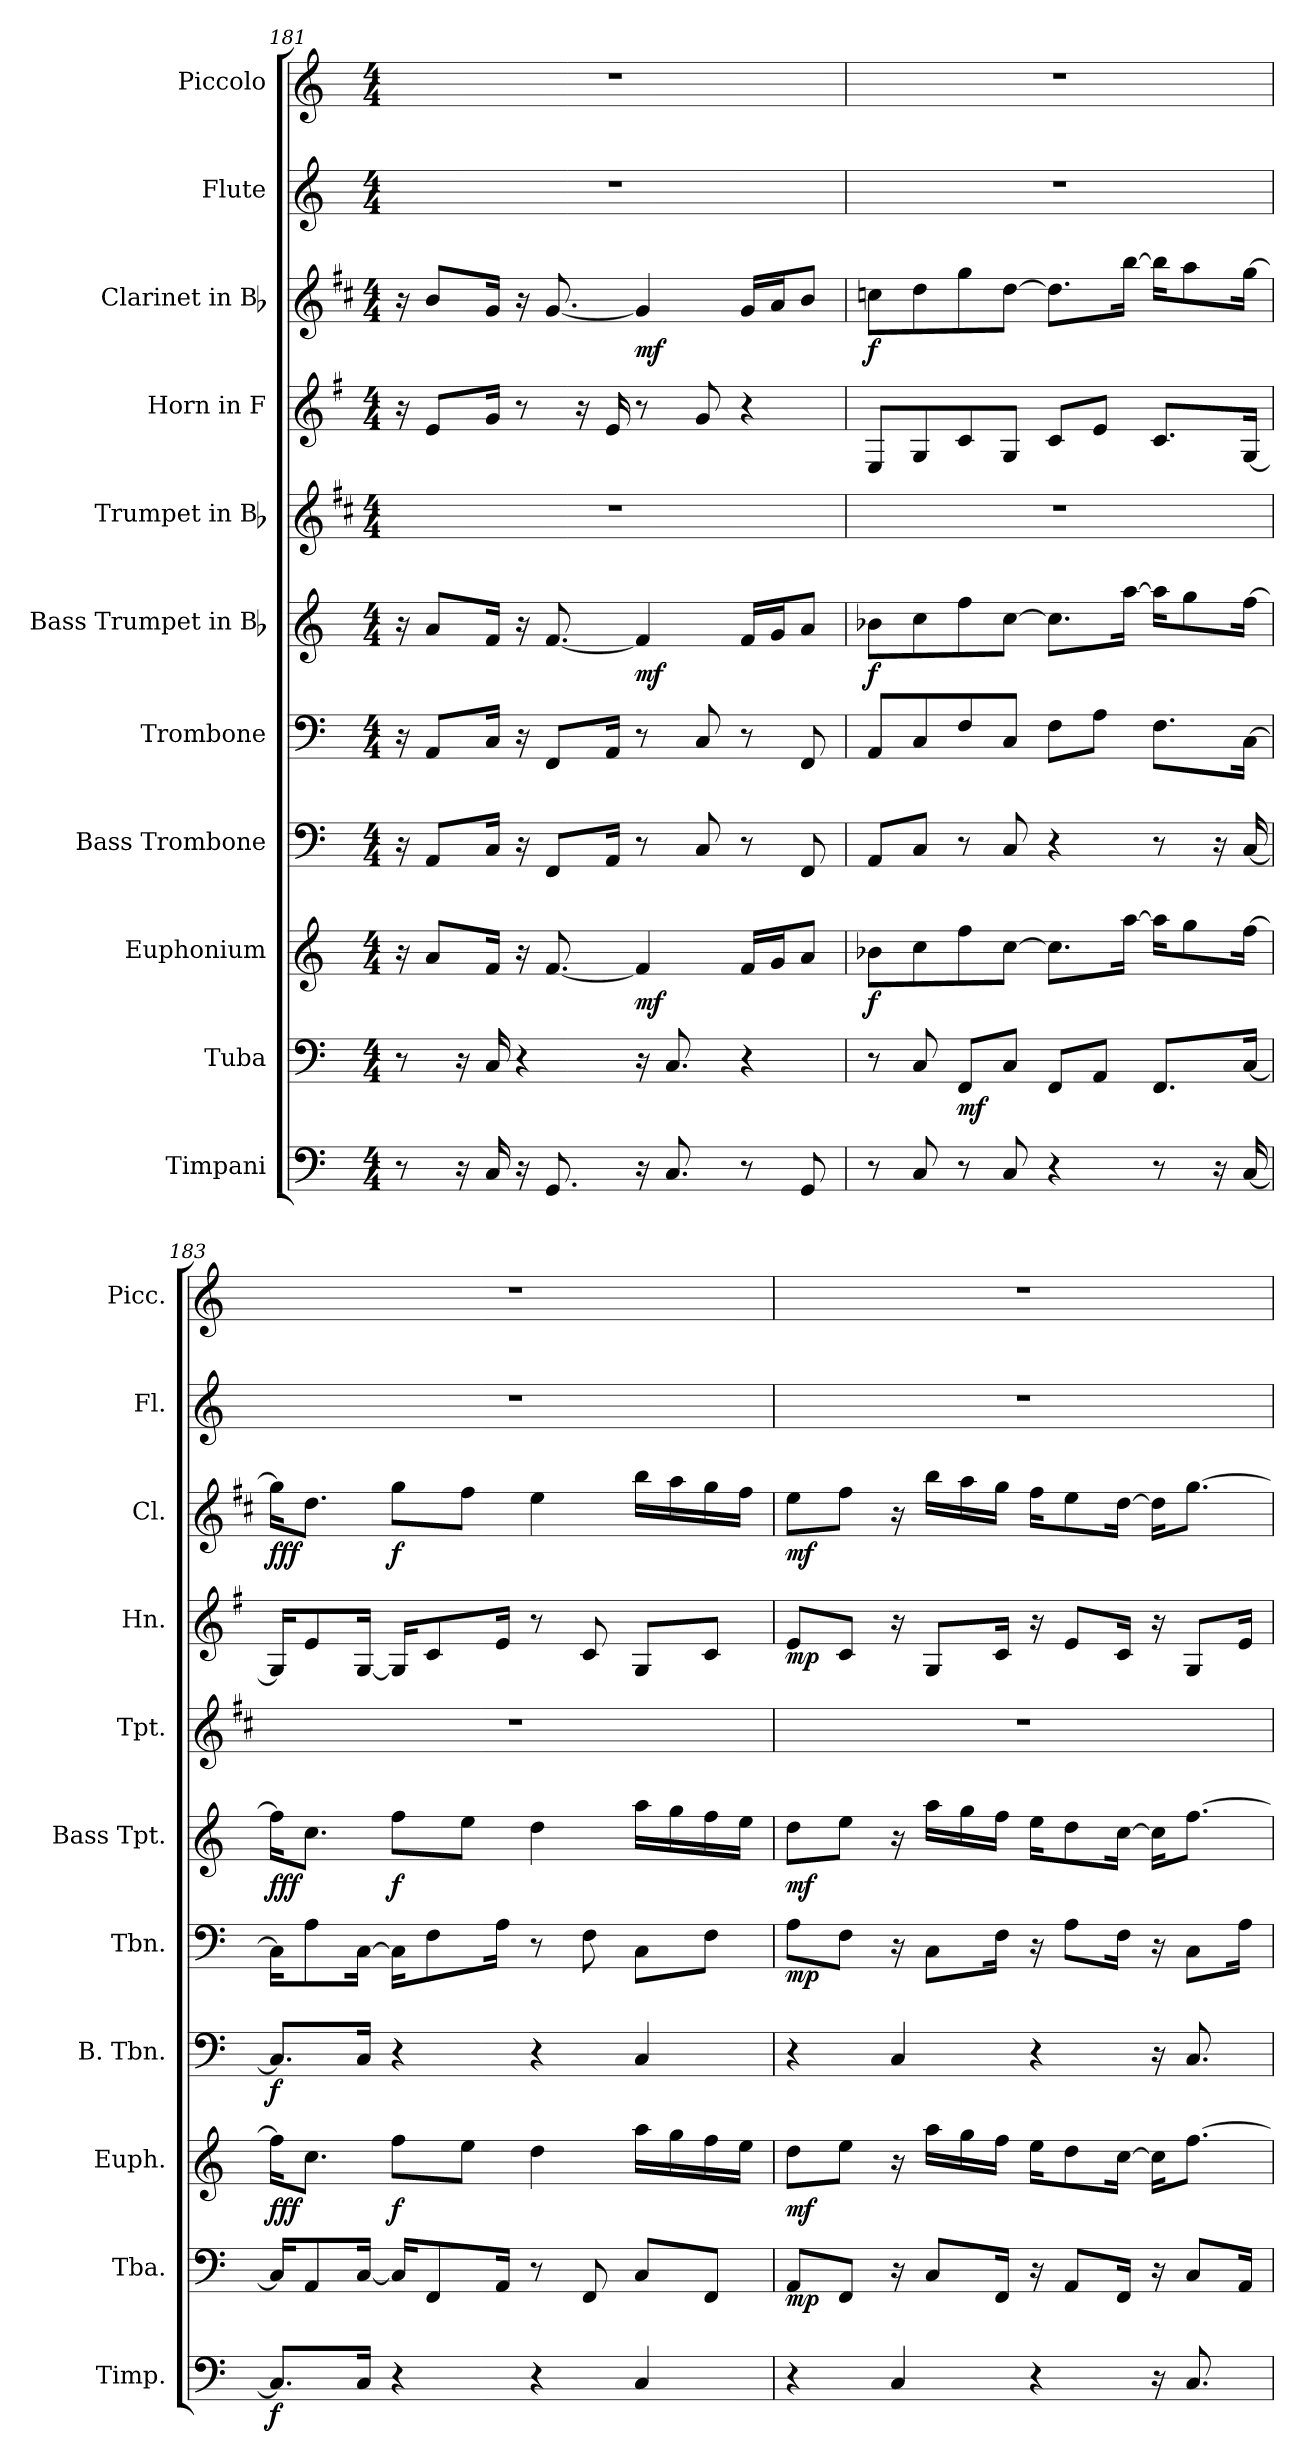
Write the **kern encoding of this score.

**kern	**dynam	**kern	**dynam	**kern	**dynam	**kern	**dynam	**kern	**dynam	**kern	**dynam	**kern	**kern	**dynam	**kern	**dynam	**kern	**kern
*part11	*part11	*part10	*part10	*part9	*part9	*part8	*part8	*part7	*part7	*part6	*part6	*part5	*part4	*part4	*part3	*part3	*part2	*part1
*staff11	*staff11	*staff10	*staff10	*staff9	*staff9	*staff8	*staff8	*staff7	*staff7	*staff6	*staff6	*staff5	*staff4	*staff4	*staff3	*staff3	*staff2	*staff1
*I"Timpani	*	*I"Tuba	*	*I"Euphonium	*	*I"Bass Trombone	*	*I"Trombone	*	*I"Bass Trumpet in Bb	*	*I"Trumpet in Bb	*I"Horn in F	*	*I"Clarinet in Bb	*	*I"Flute	*I"Piccolo
*I'Timp.	*	*I'Tba.	*	*I'Euph.	*	*I'B. Tbn.	*	*I'Tbn.	*	*I'Bass Tpt.	*	*I'Tpt.	*I'Hn.	*	*I'Cl.	*	*I'Fl.	*I'Picc.
*clefF4	*	*clefF4	*	*clefG2	*	*clefF4	*	*clefF4	*	*clefG2	*	*clefG2	*clefG2	*	*clefG2	*	*clefG2	*clefG2
*	*	*	*	*ITrd8c14	*	*	*	*	*	*ITrd8c14	*	*ITrd1c2	*ITrd4c7	*	*ITrd1c2	*	*	*ITrd-7c-12
*k[]	*	*k[]	*	*k[]	*	*k[]	*	*k[]	*	*k[]	*	*k[]	*k[]	*	*k[]	*	*k[]	*k[]
*C:	*	*C:	*	*C:	*	*C:	*	*C:	*	*C:	*	*C:	*C:	*	*C:	*	*C:	*C:
*M4/4	*	*M4/4	*	*M4/4	*	*M4/4	*	*M4/4	*	*M4/4	*	*M4/4	*M4/4	*	*M4/4	*	*M4/4	*M4/4
=181	=181	=181	=181	=181	=181	=181	=181	=181	=181	=181	=181	=181	=181	=181	=181	=181	=181	=181
8r	.	8r	.	16r	.	16r	.	16r	.	16r	.	1r	16r	.	16r	.	1r	1r
.	.	.	.	8Ai/L	.	8AAi/L	.	8AAi/L	.	8Ai/L	.	.	8Ai/L	.	8ai/L	.	.	.
16r	.	16r	.	.	.	.	.	.	.	.	.	.	.	.	.	.	.	.
16Ci/	.	16Ci/	.	16Fi/Jk	.	16Ci/Jk	.	16Ci/Jk	.	16Fi/Jk	.	.	16ci/Jk	.	16fi/Jk	.	.	.
16r	.	4r	.	16r	.	16r	.	16r	.	16r	.	.	8r	.	16r	.	.	.
8.GGi/	.	.	.	[8.Fi/	.	8FFi/L	.	8FFi/L	.	[8.Fi/	.	.	.	.	[8.fi/	.	.	.
.	.	.	.	.	.	.	.	.	.	.	.	.	16r	.	.	.	.	.
.	.	.	.	.	.	16AAi/Jk	.	16AAi/Jk	.	.	.	.	16Ai/	.	.	.	.	.
16r	.	16r	.	4Fi/]	mf	8r	.	8r	.	4Fi/]	mf	.	8r	.	4fi/]	mf	.	.
8.Ci/	.	8.Ci/	.	.	.	.	.	.	.	.	.	.	.	.	.	.	.	.
.	.	.	.	.	.	8Ci/	.	8Ci/	.	.	.	.	8ci/	.	.	.	.	.
8r	.	4r	.	16Fi/LL	.	8r	.	8r	.	16Fi/LL	.	.	4r	.	16fi/LL	.	.	.
.	.	.	.	16Gi/J	.	.	.	.	.	16Gi/J	.	.	.	.	16gi/J	.	.	.
8GGi/	.	.	.	8Ai/J	.	8FFi/	.	8FFi/	.	8Ai/J	.	.	.	.	8ai/J	.	.	.
=182	=182	=182	=182	=182	=182	=182	=182	=182	=182	=182	=182	=182	=182	=182	=182	=182	=182	=182
8r	.	8r	.	8B-Xi\L	f	8AAi/L	.	8AAi/L	.	8B-Xi\L	f	1r	8AAi/L	.	8b-Xi\L	f	1r	1r
8Ci/	.	8Ci/	.	8ci\	.	8Ci/J	.	8Ci/	.	8ci\	.	.	8Ci/	.	8cci\	.	.	.
8r	.	8FFi/L	mf	8fi\	.	8r	.	8Fi/	.	8fi\	.	.	8Fi/	.	8ffi\	.	.	.
8Ci/	.	8Ci/J	.	[8ci\J	.	8Ci/	.	8Ci/J	.	[8ci\J	.	.	8Ci/J	.	[8cci\J	.	.	.
4r	.	8FFi/L	.	8.ci\L]	.	4r	.	8Fi\L	.	8.ci\L]	.	.	8Fi/L	.	8.cci\L]	.	.	.
.	.	8AAi/J	.	.	.	.	.	8Ai\J	.	.	.	.	8Ai/J	.	.	.	.	.
.	.	.	.	[16ai\Jk	.	.	.	.	.	[16ai\Jk	.	.	.	.	[16aai\Jk	.	.	.
8r	.	8.FFi/L	.	16ai\KL]	.	8r	.	8.Fi\L	.	16ai\KL]	.	.	8.Fi/L	.	16aai\KL]	.	.	.
.	.	.	.	8gi\	.	.	.	.	.	8gi\	.	.	.	.	8ggi\	.	.	.
16r	.	.	.	.	.	16r	.	.	.	.	.	.	.	.	.	.	.	.
[16Ci/	.	[16Ci/Jk	.	[16fi\Jk	.	[16Ci/	.	[16Ci\Jk	.	[16fi\Jk	.	.	[16Ci/Jk	.	[16ffi\Jk	.	.	.
=183	=183	=183	=183	=183	=183	=183	=183	=183	=183	=183	=183	=183	=183	=183	=183	=183	=183	=183
8.Ci/L]	f	16Ci/KL]	.	16fi\KL]	fff	8.Ci/L]	f	16Ci\KL]	.	16fi\KL]	fff	1r	16Ci/KL]	.	16ffi\KL]	fff	1r	1r
.	.	8AAi/	.	8.ci\J	.	.	.	8Ai\	.	8.ci\J	.	.	8Ai/	.	8.cci\J	.	.	.
16Ci/Jk	.	[16Ci/Jk	.	.	.	16Ci/Jk	.	[16Ci\Jk	.	.	.	.	[16Ci/Jk	.	.	.	.	.
4r	.	16Ci/KL]	.	8fi\L	f	4r	.	16Ci\KL]	.	8fi\L	f	.	16Ci/KL]	.	8ffi\L	f	.	.
.	.	8FFi/	.	.	.	.	.	8Fi\	.	.	.	.	8Fi/	.	.	.	.	.
.	.	.	.	8ei\J	.	.	.	.	.	8ei\J	.	.	.	.	8eei\J	.	.	.
.	.	16AAi/Jk	.	.	.	.	.	16Ai\Jk	.	.	.	.	16Ai/Jk	.	.	.	.	.
4r	.	8r	.	4di\	.	4r	.	8r	.	4di\	.	.	8r	.	4ddi\	.	.	.
.	.	8FFi/	.	.	.	.	.	8Fi\	.	.	.	.	8Fi/	.	.	.	.	.
4Ci/	.	8Ci/L	.	16ai\LL	.	4Ci/	.	8Ci\L	.	16ai\LL	.	.	8Ci/L	.	16aai\LL	.	.	.
.	.	.	.	16gi\	.	.	.	.	.	16gi\	.	.	.	.	16ggi\	.	.	.
.	.	8FFi/J	.	16fi\	.	.	.	8Fi\J	.	16fi\	.	.	8Fi/J	.	16ffi\	.	.	.
.	.	.	.	16ei\JJ	.	.	.	.	.	16ei\JJ	.	.	.	.	16eei\JJ	.	.	.
!!LO:PB:g=z
=184	=184	=184	=184	=184	=184	=184	=184	=184	=184	=184	=184	=184	=184	=184	=184	=184	=184	=184
4r	.	8AAi/L	mp	8di\L	mf	4r	.	8Ai\L	mp	8di\L	mf	1r	8Ai/L	mp	8ddi\L	mf	1r	1r
.	.	8FFi/J	.	8ei\J	.	.	.	8Fi\J	.	8ei\J	.	.	8Fi/J	.	8eei\J	.	.	.
4Ci/	.	16r	.	16r	.	4Ci/	.	16r	.	16r	.	.	16r	.	16r	.	.	.
.	.	8Ci/L	.	16ai\LL	.	.	.	8Ci\L	.	16ai\LL	.	.	8Ci/L	.	16aai\LL	.	.	.
.	.	.	.	16gi\	.	.	.	.	.	16gi\	.	.	.	.	16ggi\	.	.	.
.	.	16FFi/Jk	.	16fi\JJ	.	.	.	16Fi\Jk	.	16fi\JJ	.	.	16Fi/Jk	.	16ffi\JJ	.	.	.
4r	.	16r	.	16ei\KL	.	4r	.	16r	.	16ei\KL	.	.	16r	.	16eei\KL	.	.	.
.	.	8AAi/L	.	8di\	.	.	.	8Ai\L	.	8di\	.	.	8Ai/L	.	8ddi\	.	.	.
.	.	16FFi/Jk	.	[16ci\Jk	.	.	.	16Fi\Jk	.	[16ci\Jk	.	.	16Fi/Jk	.	[16cci\Jk	.	.	.
16r	.	16r	.	16ci\KL]	.	16r	.	16r	.	16ci\KL]	.	.	16r	.	16cci\KL]	.	.	.
8.Ci/	.	8Ci/L	.	[8.fi\J	.	8.Ci/	.	8Ci\L	.	[8.fi\J	.	.	8Ci/L	.	[8.ffi\J	.	.	.
.	.	16AAi/Jk	.	.	.	.	.	16Ai\Jk	.	.	.	.	16Ai/Jk	.	.	.	.	.
=	=	=	=	=	=	=	=	=	=	=	=	=	=	=	=	=	=	=
*-	*-	*-	*-	*-	*-	*-	*-	*-	*-	*-	*-	*-	*-	*-	*-	*-	*-	*-
